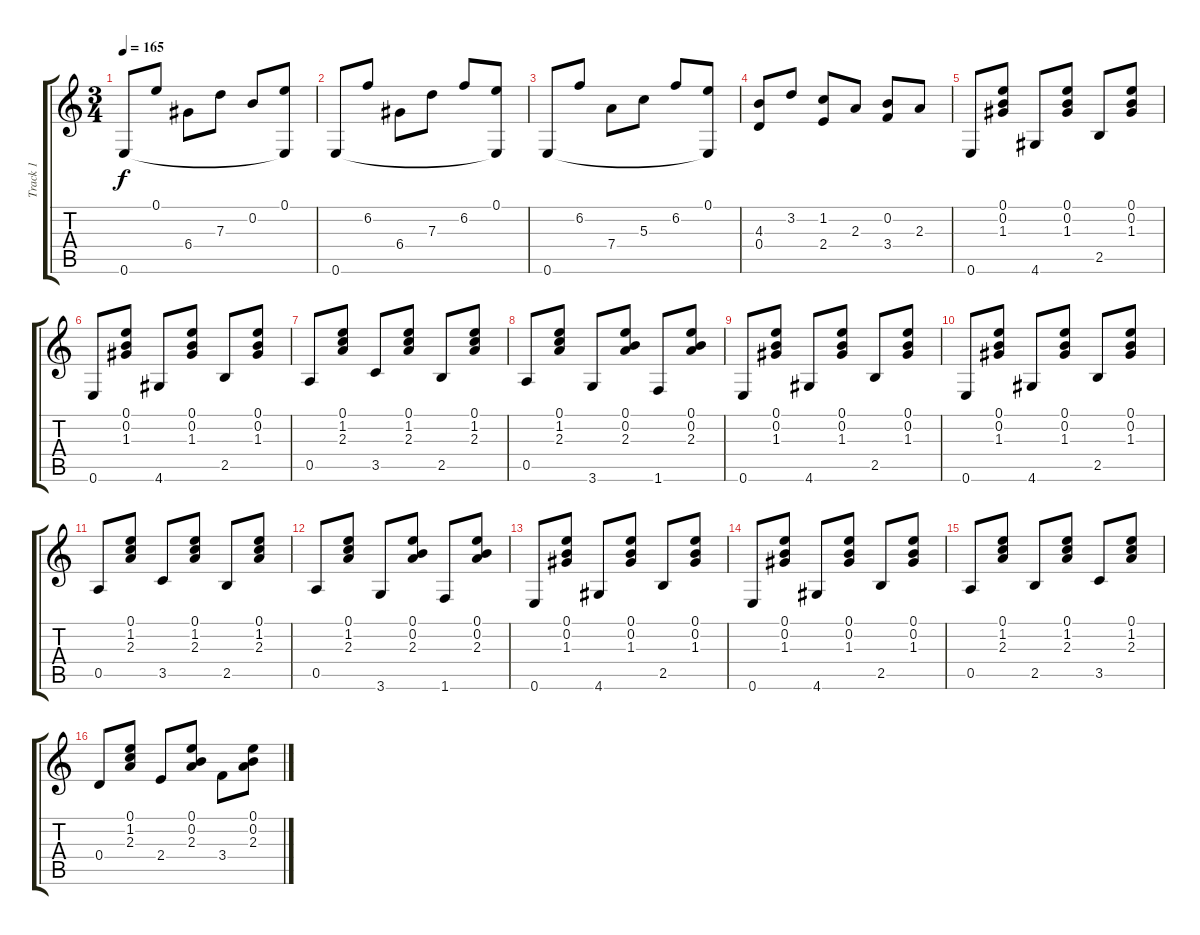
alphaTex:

\track ("Track 1" "Track 1") {instrument acousticguitarnylon}
\staff {score tabs}
\tuning (E4 B3 G3 D3 A2 E2) {hide}
\ts (3 4)
\tempo 165
\clef g2
\ks c
0.6.8{dy f} 0.1.8 6.4.8 7.3.8 0.2.8 (0.1 0.6{t}).8 |
0.6.8 6.2.8 6.4.8 7.3.8 6.2.8 (0.1 0.6{t}).8 |
0.6.8 6.2.8 7.4.8 5.3.8 6.2.8 (0.1 0.6{t}).8 |
(4.3 0.4).8 3.2.8 (1.2 2.4).8 2.3.8 (0.2 3.4).8 2.3.8 |
0.6.8 (0.1 0.2 1.3).8 4.6.8 (0.1 0.2 1.3).8 2.5.8 (0.1 0.2 1.3).8 |
0.6.8 (0.1 0.2 1.3).8 4.6.8 (0.1 0.2 1.3).8 2.5.8 (0.1 0.2 1.3).8 |
0.5.8 (0.1 1.2 2.3).8 3.5.8 (0.1 1.2 2.3).8 2.5.8 (0.1 1.2 2.3).8 |
0.5.8 (0.1 1.2 2.3).8 3.6.8 (0.1 0.2 2.3).8 1.6.8 (0.1 0.2 2.3).8 |
0.6.8 (0.1 0.2 1.3).8 4.6.8 (0.1 0.2 1.3).8 2.5.8 (0.1 0.2 1.3).8 |
0.6.8 (0.1 0.2 1.3).8 4.6.8 (0.1 0.2 1.3).8 2.5.8 (0.1 0.2 1.3).8 |
0.5.8 (0.1 1.2 2.3).8 3.5.8 (0.1 1.2 2.3).8 2.5.8 (0.1 1.2 2.3).8 |
0.5.8 (0.1 1.2 2.3).8 3.6.8 (0.1 0.2 2.3).8 1.6.8 (0.1 0.2 2.3).8 |
0.6.8 (0.1 0.2 1.3).8 4.6.8 (0.1 0.2 1.3).8 2.5.8 (0.1 0.2 1.3).8 |
0.6.8 (0.1 0.2 1.3).8 4.6.8 (0.1 0.2 1.3).8 2.5.8 (0.1 0.2 1.3).8 |
0.5.8 (0.1 1.2 2.3).8 2.5.8 (0.1 1.2 2.3).8 3.5.8 (0.1 1.2 2.3).8 |
0.4.8 (0.1 1.2 2.3).8 2.4.8 (0.1 0.2 2.3).8 3.4.8 (0.1 0.2 2.3).8
